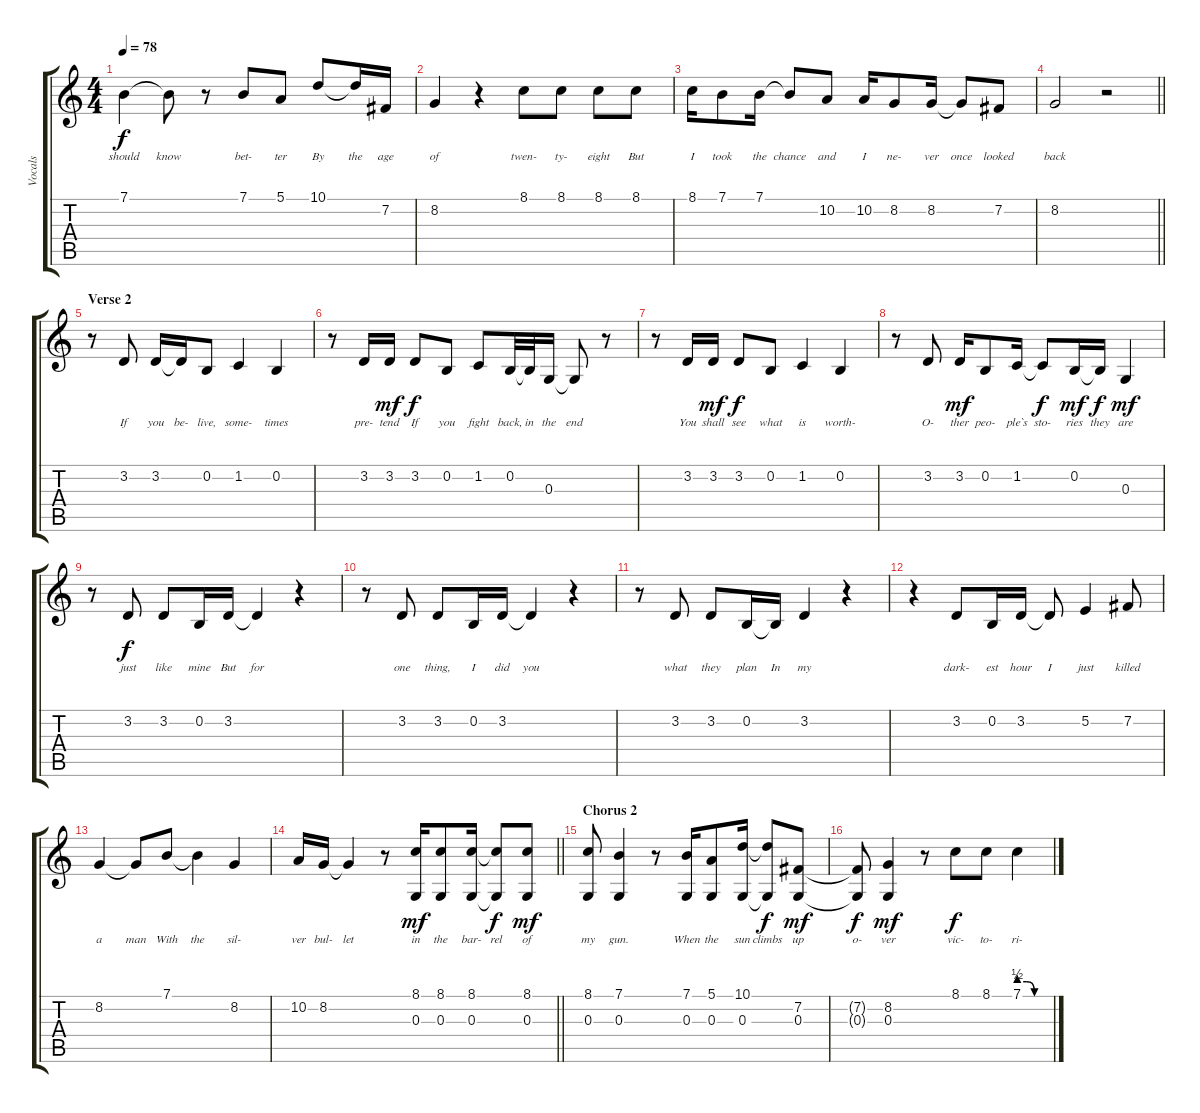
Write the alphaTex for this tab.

\track ("Vocals" "Vocals") {instrument synthvoice}
\staff {score tabs}
\tuning (E4 B3 G3 D3 A2 E2) {hide}
\ts (4 4)
\tempo 78
\clef g2
\ks c
7.1{t}.4{lyrics (0 "should") lyrics (1 "") lyrics (2 "") lyrics (3 "") lyrics (4 "") dy f} 7.1{t}.8{lyrics (0 "know") lyrics (1 "") lyrics (2 "") lyrics (3 "") lyrics (4 "")} r.8 7.1.8{lyrics (0 "bet-") lyrics (1 "") lyrics (2 "") lyrics (3 "") lyrics (4 "")} 5.1.8{lyrics (0 "ter") lyrics (1 "") lyrics (2 "") lyrics (3 "") lyrics (4 "")} 10.1.8{lyrics (0 "By") lyrics (1 "") lyrics (2 "") lyrics (3 "") lyrics (4 "")} 10.1{t}.16{lyrics (0 "the") lyrics (1 "") lyrics (2 "") lyrics (3 "") lyrics (4 "")} 7.2.16{lyrics (0 "age") lyrics (1 "") lyrics (2 "") lyrics (3 "") lyrics (4 "")} |
8.2.4{lyrics (0 "of") lyrics (1 "") lyrics (2 "") lyrics (3 "") lyrics (4 "")} r.4 8.1.8{lyrics (0 "twen-") lyrics (1 "") lyrics (2 "") lyrics (3 "") lyrics (4 "")} 8.1.8{lyrics (0 "ty-") lyrics (1 "") lyrics (2 "") lyrics (3 "") lyrics (4 "")} 8.1.8{lyrics (0 "eight") lyrics (1 "") lyrics (2 "") lyrics (3 "") lyrics (4 "")} 8.1.8{lyrics (0 "But") lyrics (1 "") lyrics (2 "") lyrics (3 "") lyrics (4 "")} |
8.1.16{lyrics (0 "I") lyrics (1 "") lyrics (2 "") lyrics (3 "") lyrics (4 "")} 7.1.8{lyrics (0 "took") lyrics (1 "") lyrics (2 "") lyrics (3 "") lyrics (4 "")} 7.1.16{lyrics (0 "the") lyrics (1 "") lyrics (2 "") lyrics (3 "") lyrics (4 "")} 7.1{t}.8{lyrics (0 "chance") lyrics (1 "") lyrics (2 "") lyrics (3 "") lyrics (4 "")} 10.2.8{lyrics (0 "and") lyrics (1 "") lyrics (2 "") lyrics (3 "") lyrics (4 "")} 10.2.16{lyrics (0 "I") lyrics (1 "") lyrics (2 "") lyrics (3 "") lyrics (4 "")} 8.2.8{lyrics (0 "ne-") lyrics (1 "") lyrics (2 "") lyrics (3 "") lyrics (4 "")} 8.2.16{lyrics (0 "ver") lyrics (1 "") lyrics (2 "") lyrics (3 "") lyrics (4 "")} 8.2{t}.8{lyrics (0 "once") lyrics (1 "") lyrics (2 "") lyrics (3 "") lyrics (4 "")} 7.2.8{lyrics (0 "looked") lyrics (1 "") lyrics (2 "") lyrics (3 "") lyrics (4 "")} |
\barLineRight lightlight
8.2.2{lyrics (0 "back") lyrics (1 "") lyrics (2 "") lyrics (3 "") lyrics (4 "")} r.2 |
\section ("" "Verse 2")
r.8 3.2.8{lyrics (0 "If") lyrics (1 "") lyrics (2 "") lyrics (3 "") lyrics (4 "")} 3.2.16{lyrics (0 "you") lyrics (1 "") lyrics (2 "") lyrics (3 "") lyrics (4 "")} 3.2{t}.16{lyrics (0 "be-") lyrics (1 "") lyrics (2 "") lyrics (3 "") lyrics (4 "")} 0.2.8{lyrics (0 "live,") lyrics (1 "") lyrics (2 "") lyrics (3 "") lyrics (4 "")} 1.2.4{lyrics (0 "some-") lyrics (1 "") lyrics (2 "") lyrics (3 "") lyrics (4 "")} 0.2.4{lyrics (0 "times") lyrics (1 "") lyrics (2 "") lyrics (3 "") lyrics (4 "")} |
r.8 3.2.16{lyrics (0 "pre-") lyrics (1 "") lyrics (2 "") lyrics (3 "") lyrics (4 "")} 3.2.16{lyrics (0 "tend") lyrics (1 "") lyrics (2 "") lyrics (3 "") lyrics (4 "") dy mf} 3.2.8{lyrics (0 "If") lyrics (1 "") lyrics (2 "") lyrics (3 "") lyrics (4 "") dy f} 0.2.8{lyrics (0 "you") lyrics (1 "") lyrics (2 "") lyrics (3 "") lyrics (4 "")} 1.2.8{lyrics (0 "fight") lyrics (1 "") lyrics (2 "") lyrics (3 "") lyrics (4 "")} 0.2.32{lyrics (0 "back,") lyrics (1 "") lyrics (2 "") lyrics (3 "") lyrics (4 "")} 0.2{t}.32{lyrics (0 "in") lyrics (1 "") lyrics (2 "") lyrics (3 "") lyrics (4 "")} 0.3.16{lyrics (0 "the") lyrics (1 "") lyrics (2 "") lyrics (3 "") lyrics (4 "")} 0.3{t}.8{lyrics (0 "end") lyrics (1 "") lyrics (2 "") lyrics (3 "") lyrics (4 "")} r.8 |
r.8 3.2.16{lyrics (0 "You") lyrics (1 "") lyrics (2 "") lyrics (3 "") lyrics (4 "")} 3.2.16{lyrics (0 "shall") lyrics (1 "") lyrics (2 "") lyrics (3 "") lyrics (4 "") dy mf} 3.2.8{lyrics (0 "see") lyrics (1 "") lyrics (2 "") lyrics (3 "") lyrics (4 "") dy f} 0.2.8{lyrics (0 "what") lyrics (1 "") lyrics (2 "") lyrics (3 "") lyrics (4 "")} 1.2.4{lyrics (0 "is") lyrics (1 "") lyrics (2 "") lyrics (3 "") lyrics (4 "")} 0.2.4{lyrics (0 "worth-") lyrics (1 "") lyrics (2 "") lyrics (3 "") lyrics (4 "")} |
r.8 3.2.8{lyrics (0 "O-") lyrics (1 "") lyrics (2 "") lyrics (3 "") lyrics (4 "")} 3.2.16{lyrics (0 "ther") lyrics (1 "") lyrics (2 "") lyrics (3 "") lyrics (4 "") dy mf} 0.2.8{lyrics (0 "peo-") lyrics (1 "") lyrics (2 "") lyrics (3 "") lyrics (4 "")} 1.2.16{lyrics (0 "ple`s") lyrics (1 "") lyrics (2 "") lyrics (3 "") lyrics (4 "")} 1.2{t}.8{lyrics (0 "sto-") lyrics (1 "") lyrics (2 "") lyrics (3 "") lyrics (4 "") dy f} 0.2.16{lyrics (0 "ries") lyrics (1 "") lyrics (2 "") lyrics (3 "") lyrics (4 "") dy mf} 0.2{t}.16{lyrics (0 "they") lyrics (1 "") lyrics (2 "") lyrics (3 "") lyrics (4 "") dy f} 0.3.4{lyrics (0 "are") lyrics (1 "") lyrics (2 "") lyrics (3 "") lyrics (4 "") dy mf} |
r.8 3.2.8{lyrics (0 "just") lyrics (1 "") lyrics (2 "") lyrics (3 "") lyrics (4 "") dy f} 3.2.8{lyrics (0 "like") lyrics (1 "") lyrics (2 "") lyrics (3 "") lyrics (4 "")} 0.2.16{lyrics (0 "mine") lyrics (1 "") lyrics (2 "") lyrics (3 "") lyrics (4 "")} 3.2.16{lyrics (0 "But") lyrics (1 "") lyrics (2 "") lyrics (3 "") lyrics (4 "")} 3.2{t}.4{lyrics (0 "for") lyrics (1 "") lyrics (2 "") lyrics (3 "") lyrics (4 "")} r.4 |
r.8 3.2.8{lyrics (0 "one") lyrics (1 "") lyrics (2 "") lyrics (3 "") lyrics (4 "")} 3.2.8{lyrics (0 "thing,") lyrics (1 "") lyrics (2 "") lyrics (3 "") lyrics (4 "")} 0.2.16{lyrics (0 "I") lyrics (1 "") lyrics (2 "") lyrics (3 "") lyrics (4 "")} 3.2.16{lyrics (0 "did") lyrics (1 "") lyrics (2 "") lyrics (3 "") lyrics (4 "")} 3.2{t}.4{lyrics (0 "you") lyrics (1 "") lyrics (2 "") lyrics (3 "") lyrics (4 "")} r.4 |
r.8 3.2.8{lyrics (0 "what") lyrics (1 "") lyrics (2 "") lyrics (3 "") lyrics (4 "")} 3.2.8{lyrics (0 "they") lyrics (1 "") lyrics (2 "") lyrics (3 "") lyrics (4 "")} 0.2.16{lyrics (0 "plan") lyrics (1 "") lyrics (2 "") lyrics (3 "") lyrics (4 "")} 0.2{t}.16{lyrics (0 "In") lyrics (1 "") lyrics (2 "") lyrics (3 "") lyrics (4 "")} 3.2.4{lyrics (0 "my") lyrics (1 "") lyrics (2 "") lyrics (3 "") lyrics (4 "")} r.4 |
r.4 3.2.8{lyrics (0 "dark-") lyrics (1 "") lyrics (2 "") lyrics (3 "") lyrics (4 "")} 0.2.16{lyrics (0 "est") lyrics (1 "") lyrics (2 "") lyrics (3 "") lyrics (4 "")} 3.2.16{lyrics (0 "hour") lyrics (1 "") lyrics (2 "") lyrics (3 "") lyrics (4 "")} 3.2{t}.8{lyrics (0 "I") lyrics (1 "") lyrics (2 "") lyrics (3 "") lyrics (4 "")} 5.2.4{lyrics (0 "just") lyrics (1 "") lyrics (2 "") lyrics (3 "") lyrics (4 "")} 7.2.8{lyrics (0 "killed") lyrics (1 "") lyrics (2 "") lyrics (3 "") lyrics (4 "")} |
8.2.4{lyrics (0 "a") lyrics (1 "") lyrics (2 "") lyrics (3 "") lyrics (4 "")} 8.2{t}.8{lyrics (0 "man") lyrics (1 "") lyrics (2 "") lyrics (3 "") lyrics (4 "")} 7.1.8{lyrics (0 "With") lyrics (1 "") lyrics (2 "") lyrics (3 "") lyrics (4 "")} 7.1{t}.4{lyrics (0 "the") lyrics (1 "") lyrics (2 "") lyrics (3 "") lyrics (4 "")} 8.2.4{lyrics (0 "sil-") lyrics (1 "") lyrics (2 "") lyrics (3 "") lyrics (4 "")} |
\barLineRight lightlight
10.2.16{lyrics (0 "ver") lyrics (1 "") lyrics (2 "") lyrics (3 "") lyrics (4 "")} 8.2.16{lyrics (0 "bul-") lyrics (1 "") lyrics (2 "") lyrics (3 "") lyrics (4 "")} 8.2{t}.4{lyrics (0 "let") lyrics (1 "") lyrics (2 "") lyrics (3 "") lyrics (4 "")} r.8 (8.1 0.3).16{lyrics (0 "in") lyrics (1 "") lyrics (2 "") lyrics (3 "") lyrics (4 "") dy mf} (8.1 0.3).8{lyrics (0 "the") lyrics (1 "") lyrics (2 "") lyrics (3 "") lyrics (4 "")} (8.1 0.3).16{lyrics (0 "bar-") lyrics (1 "") lyrics (2 "") lyrics (3 "") lyrics (4 "")} (8.1{t} 0.3{t}).8{lyrics (0 "rel") lyrics (1 "") lyrics (2 "") lyrics (3 "") lyrics (4 "") dy f} (8.1 0.3).8{lyrics (0 "of") lyrics (1 "") lyrics (2 "") lyrics (3 "") lyrics (4 "") dy mf} |
\section ("" "Chorus 2")
(8.1 0.3).8{lyrics (0 "my") lyrics (1 "") lyrics (2 "") lyrics (3 "") lyrics (4 "")} (7.1 0.3).4{lyrics (0 "gun.") lyrics (1 "") lyrics (2 "") lyrics (3 "") lyrics (4 "")} r.8 (7.1 0.3).16{lyrics (0 "When") lyrics (1 "") lyrics (2 "") lyrics (3 "") lyrics (4 "")} (5.1 0.3).8{lyrics (0 "the") lyrics (1 "") lyrics (2 "") lyrics (3 "") lyrics (4 "")} (10.1 0.3).16{lyrics (0 "sun") lyrics (1 "") lyrics (2 "") lyrics (3 "") lyrics (4 "")} (10.1{t} 0.3{t}).8{lyrics (0 "climbs") lyrics (1 "") lyrics (2 "") lyrics (3 "") lyrics (4 "") dy f} (7.2 0.3).8{lyrics (0 "up") lyrics (1 "") lyrics (2 "") lyrics (3 "") lyrics (4 "") dy mf} |
(7.2{t} 0.3{t}).8{lyrics (0 "o-") lyrics (1 "") lyrics (2 "") lyrics (3 "") lyrics (4 "") dy f} (8.2 0.3).4{lyrics (0 "ver") lyrics (1 "") lyrics (2 "") lyrics (3 "") lyrics (4 "") dy mf} r.8 8.1.8{lyrics (0 "vic-") lyrics (1 "") lyrics (2 "") lyrics (3 "") lyrics (4 "") dy f} 8.1.8{lyrics (0 "to-") lyrics (1 "") lyrics (2 "") lyrics (3 "") lyrics (4 "")} 7.1{be (custom 0 2 15 2 30 0 60 0)}.4{lyrics (0 "ri-") lyrics (1 "") lyrics (2 "") lyrics (3 "") lyrics (4 "")}
